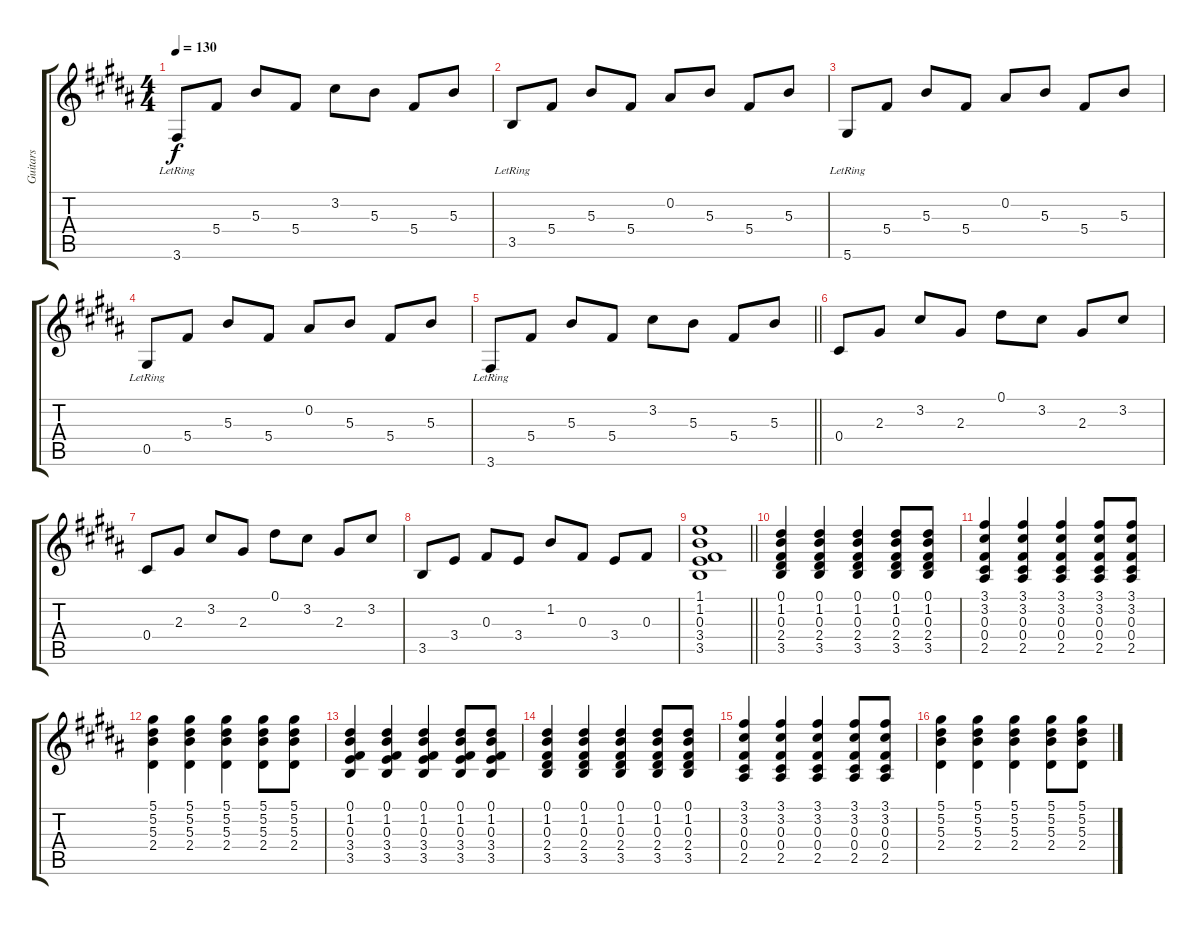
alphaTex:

\track ("Guitars" "Guitars") {instrument acousticguitarsteel}
\staff {score tabs}
\tuning (Eb4 Bb3 Gb3 Db3 Ab2 Eb2) {hide}
\ts (4 4)
\tempo 130
\clef g2
\ks b
3.6{lr}.8{dy f} 5.4.8 5.3.8 5.4.8 3.2.8 5.3.8 5.4.8 5.3.8 |
3.5{lr}.8 5.4.8 5.3.8 5.4.8 0.2.8 5.3.8 5.4.8 5.3.8 |
5.6{lr}.8 5.4.8 5.3.8 5.4.8 0.2.8 5.3.8 5.4.8 5.3.8 |
0.5{lr}.8 5.4.8 5.3.8 5.4.8 0.2.8 5.3.8 5.4.8 5.3.8 |
\barLineRight lightlight
3.6{lr}.8 5.4.8 5.3.8 5.4.8 3.2.8 5.3.8 5.4.8 5.3.8 |
0.4.8 2.3.8 3.2.8 2.3.8 0.1.8 3.2.8 2.3.8 3.2.8 |
0.4.8 2.3.8 3.2.8 2.3.8 0.1.8 3.2.8 2.3.8 3.2.8 |
3.5.8 3.4.8 0.3.8 3.4.8 1.2.8 0.3.8 3.4.8 0.3.8 |
\barLineRight lightlight
(1.1 1.2 0.3 3.4 3.5).1 |
(0.1 1.2 0.3 2.4 3.5).4 (0.1 1.2 0.3 2.4 3.5).4 (0.1 1.2 0.3 2.4 3.5).4 (0.1 1.2 0.3 2.4 3.5).8 (0.1 1.2 0.3 2.4 3.5).8 |
(3.1 3.2 0.3 0.4 2.5).4 (3.1 3.2 0.3 0.4 2.5).4 (3.1 3.2 0.3 0.4 2.5).4 (3.1 3.2 0.3 0.4 2.5).8 (3.1 3.2 0.3 0.4 2.5).8 |
(5.1 5.2 5.3 2.4).4 (5.1 5.2 5.3 2.4).4 (5.1 5.2 5.3 2.4).4 (5.1 5.2 5.3 2.4).8 (5.1 5.2 5.3 2.4).8 |
(0.1 1.2 0.3 3.4 3.5).4 (0.1 1.2 0.3 3.4 3.5).4 (0.1 1.2 0.3 3.4 3.5).4 (0.1 1.2 0.3 3.4 3.5).8 (0.1 1.2 0.3 3.4 3.5).8 |
(0.1 1.2 0.3 2.4 3.5).4 (0.1 1.2 0.3 2.4 3.5).4 (0.1 1.2 0.3 2.4 3.5).4 (0.1 1.2 0.3 2.4 3.5).8 (0.1 1.2 0.3 2.4 3.5).8 |
(3.1 3.2 0.3 0.4 2.5).4 (3.1 3.2 0.3 0.4 2.5).4 (3.1 3.2 0.3 0.4 2.5).4 (3.1 3.2 0.3 0.4 2.5).8 (3.1 3.2 0.3 0.4 2.5).8 |
(5.1 5.2 5.3 2.4).4 (5.1 5.2 5.3 2.4).4 (5.1 5.2 5.3 2.4).4 (5.1 5.2 5.3 2.4).8 (5.1 5.2 5.3 2.4).8
